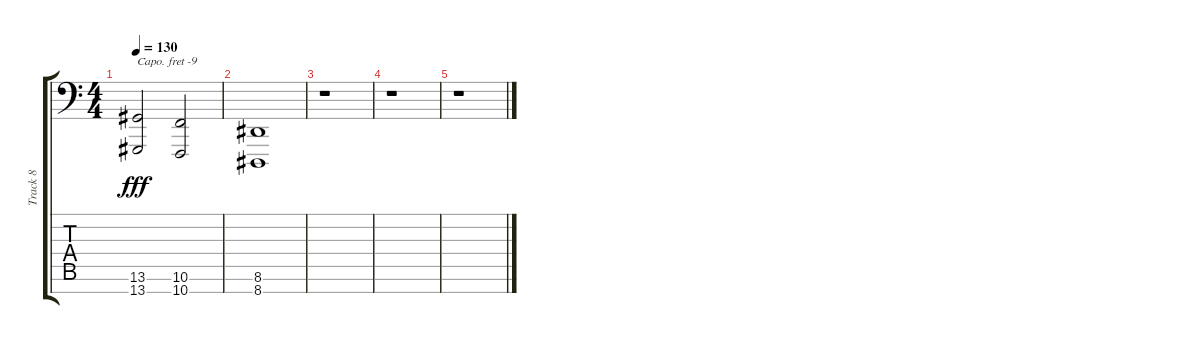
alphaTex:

\track ("Track 8" "Track 8") {instrument stringensemble1}
\staff {score tabs}
\capo -9
\tuning (E4 B3 G3 D3 A2 E2 E1) {hide}
\ts (4 4)
\tempo 130
\clef f4
\ks c
(13.6 13.7).2{dy fff} (10.6 10.7).2 |
(8.6 8.7).1 |
r.1 |
r.1 |
r.1
